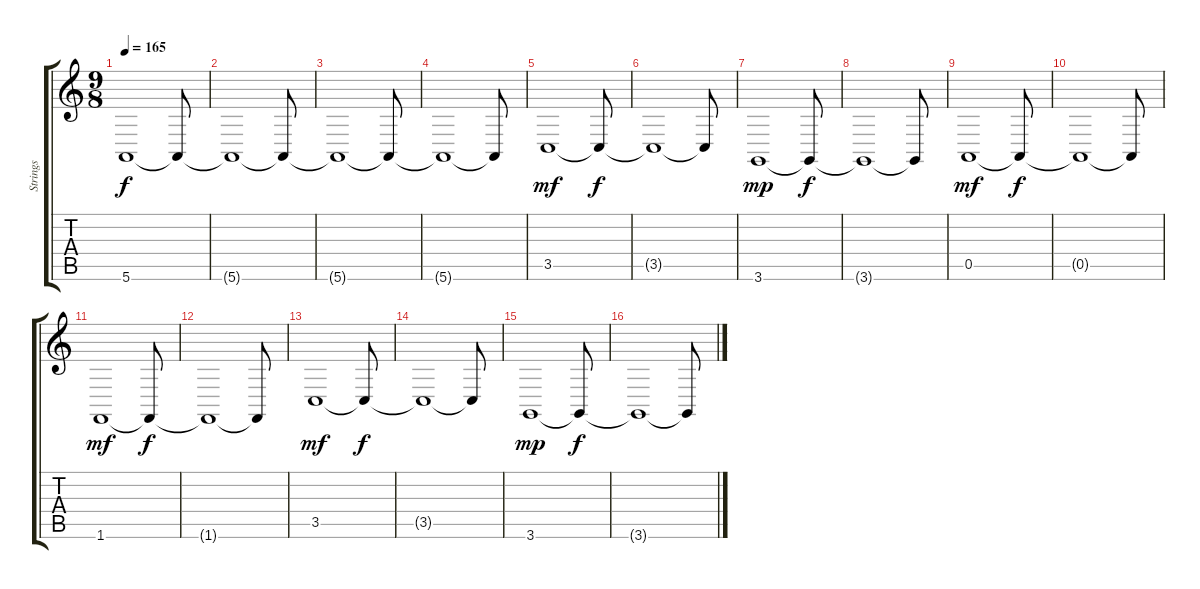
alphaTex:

\track ("Strings" "Strings") {instrument stringensemble1}
\staff {score tabs}
\tuning (E4 B3 G3 D3 A2 E2) {hide}
\ts (9 8)
\tempo 165
\clef g2
\ks c
5.6{t}.1{dy f} 5.6{t}.8 |
5.6{t}.1 5.6{t}.8 |
5.6{t}.1 5.6{t}.8 |
5.6{t}.1 5.6{t}.8 |
3.5.1{dy mf} 3.5{t}.8{dy f} |
3.5{t}.1 3.5{t}.8 |
3.6.1{dy mp} 3.6{t}.8{dy f} |
3.6{t}.1 3.6{t}.8 |
0.5.1{dy mf} 0.5{t}.8{dy f} |
0.5{t}.1 0.5{t}.8 |
1.6.1{dy mf} 1.6{t}.8{dy f} |
1.6{t}.1 1.6{t}.8 |
3.5.1{dy mf} 3.5{t}.8{dy f} |
3.5{t}.1 3.5{t}.8 |
3.6.1{dy mp} 3.6{t}.8{dy f} |
3.6{t}.1 3.6{t}.8
